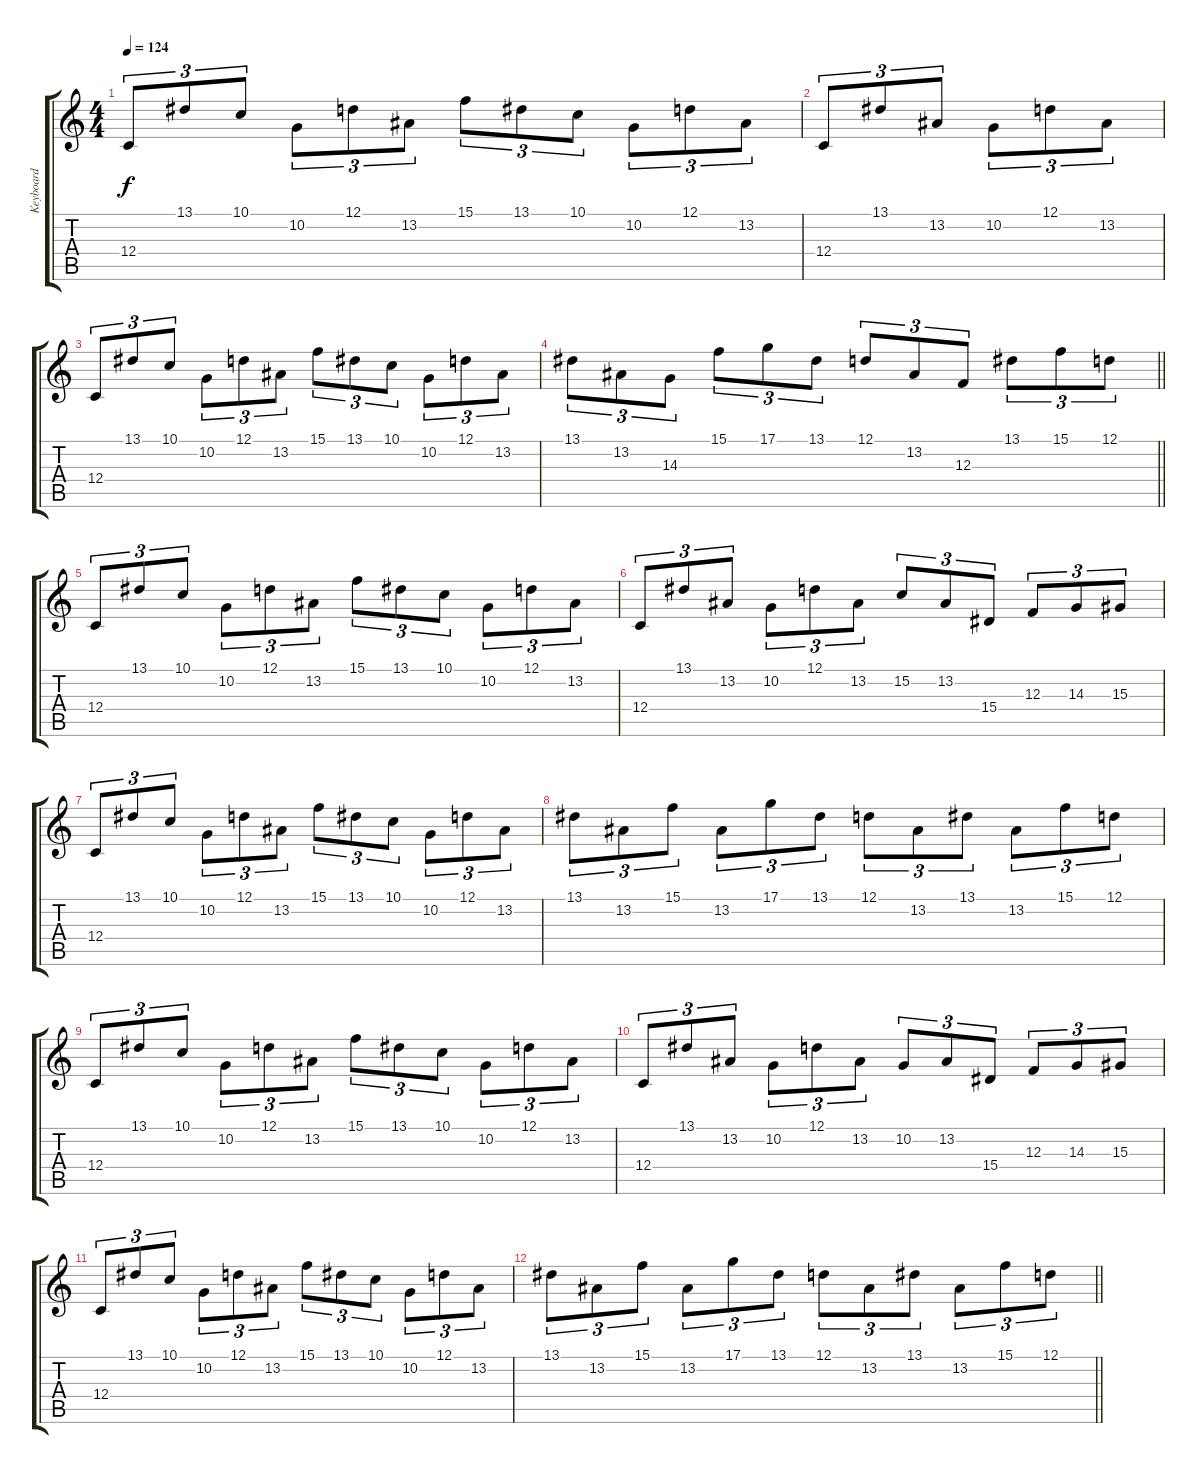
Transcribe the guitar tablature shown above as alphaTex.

\track ("Keyboard" "Keyboard") {instrument pad1newage}
\staff {score tabs}
\tuning (D4 A3 F3 C3 G2 C2) {hide}
\ts (4 4)
\tempo 124
\clef g2
\ks c
12.4.8{tu (3 2) dy f instrument pad1newage} 13.1.8{tu (3 2)} 10.1.8{tu (3 2)} 10.2.8{tu (3 2)} 12.1.8{tu (3 2)} 13.2.8{tu (3 2)} 15.1.8{tu (3 2)} 13.1.8{tu (3 2)} 10.1.8{tu (3 2)} 10.2.8{tu (3 2)} 12.1.8{tu (3 2)} 13.2.8{tu (3 2)} |
12.4.8{tu (3 2)} 13.1.8{tu (3 2)} 13.2.8{tu (3 2)} 10.2.8{tu (3 2)} 12.1.8{tu (3 2)} 13.2.8{tu (3 2)} |
12.4.8{tu (3 2)} 13.1.8{tu (3 2)} 10.1.8{tu (3 2)} 10.2.8{tu (3 2)} 12.1.8{tu (3 2)} 13.2.8{tu (3 2)} 15.1.8{tu (3 2)} 13.1.8{tu (3 2)} 10.1.8{tu (3 2)} 10.2.8{tu (3 2)} 12.1.8{tu (3 2)} 13.2.8{tu (3 2)} |
\barLineRight lightlight
13.1.8{tu (3 2)} 13.2.8{tu (3 2)} 14.3.8{tu (3 2)} 15.1.8{tu (3 2)} 17.1.8{tu (3 2)} 13.1.8{tu (3 2)} 12.1.8{tu (3 2)} 13.2.8{tu (3 2)} 12.3.8{tu (3 2)} 13.1.8{tu (3 2)} 15.1.8{tu (3 2)} 12.1.8{tu (3 2)} |
12.4.8{tu (3 2)} 13.1.8{tu (3 2)} 10.1.8{tu (3 2)} 10.2.8{tu (3 2)} 12.1.8{tu (3 2)} 13.2.8{tu (3 2)} 15.1.8{tu (3 2)} 13.1.8{tu (3 2)} 10.1.8{tu (3 2)} 10.2.8{tu (3 2)} 12.1.8{tu (3 2)} 13.2.8{tu (3 2)} |
12.4.8{tu (3 2)} 13.1.8{tu (3 2)} 13.2.8{tu (3 2)} 10.2.8{tu (3 2)} 12.1.8{tu (3 2)} 13.2.8{tu (3 2)} 15.2.8{tu (3 2)} 13.2.8{tu (3 2)} 15.4.8{tu (3 2)} 12.3.8{tu (3 2)} 14.3.8{tu (3 2)} 15.3.8{tu (3 2)} |
12.4.8{tu (3 2)} 13.1.8{tu (3 2)} 10.1.8{tu (3 2)} 10.2.8{tu (3 2)} 12.1.8{tu (3 2)} 13.2.8{tu (3 2)} 15.1.8{tu (3 2)} 13.1.8{tu (3 2)} 10.1.8{tu (3 2)} 10.2.8{tu (3 2)} 12.1.8{tu (3 2)} 13.2.8{tu (3 2)} |
13.1.8{tu (3 2)} 13.2.8{tu (3 2)} 15.1.8{tu (3 2)} 13.2.8{tu (3 2)} 17.1.8{tu (3 2)} 13.1.8{tu (3 2)} 12.1.8{tu (3 2)} 13.2.8{tu (3 2)} 13.1.8{tu (3 2)} 13.2.8{tu (3 2)} 15.1.8{tu (3 2)} 12.1.8{tu (3 2)} |
12.4.8{tu (3 2)} 13.1.8{tu (3 2)} 10.1.8{tu (3 2)} 10.2.8{tu (3 2)} 12.1.8{tu (3 2)} 13.2.8{tu (3 2)} 15.1.8{tu (3 2)} 13.1.8{tu (3 2)} 10.1.8{tu (3 2)} 10.2.8{tu (3 2)} 12.1.8{tu (3 2)} 13.2.8{tu (3 2)} |
12.4.8{tu (3 2)} 13.1.8{tu (3 2)} 13.2.8{tu (3 2)} 10.2.8{tu (3 2)} 12.1.8{tu (3 2)} 13.2.8{tu (3 2)} 10.2.8{tu (3 2)} 13.2.8{tu (3 2)} 15.4.8{tu (3 2)} 12.3.8{tu (3 2)} 14.3.8{tu (3 2)} 15.3.8{tu (3 2)} |
12.4.8{tu (3 2)} 13.1.8{tu (3 2)} 10.1.8{tu (3 2)} 10.2.8{tu (3 2)} 12.1.8{tu (3 2)} 13.2.8{tu (3 2)} 15.1.8{tu (3 2)} 13.1.8{tu (3 2)} 10.1.8{tu (3 2)} 10.2.8{tu (3 2)} 12.1.8{tu (3 2)} 13.2.8{tu (3 2)} |
\barLineRight lightlight
13.1.8{tu (3 2)} 13.2.8{tu (3 2)} 15.1.8{tu (3 2)} 13.2.8{tu (3 2)} 17.1.8{tu (3 2)} 13.1.8{tu (3 2)} 12.1.8{tu (3 2)} 13.2.8{tu (3 2)} 13.1.8{tu (3 2)} 13.2.8{tu (3 2)} 15.1.8{tu (3 2)} 12.1.8{tu (3 2)}
